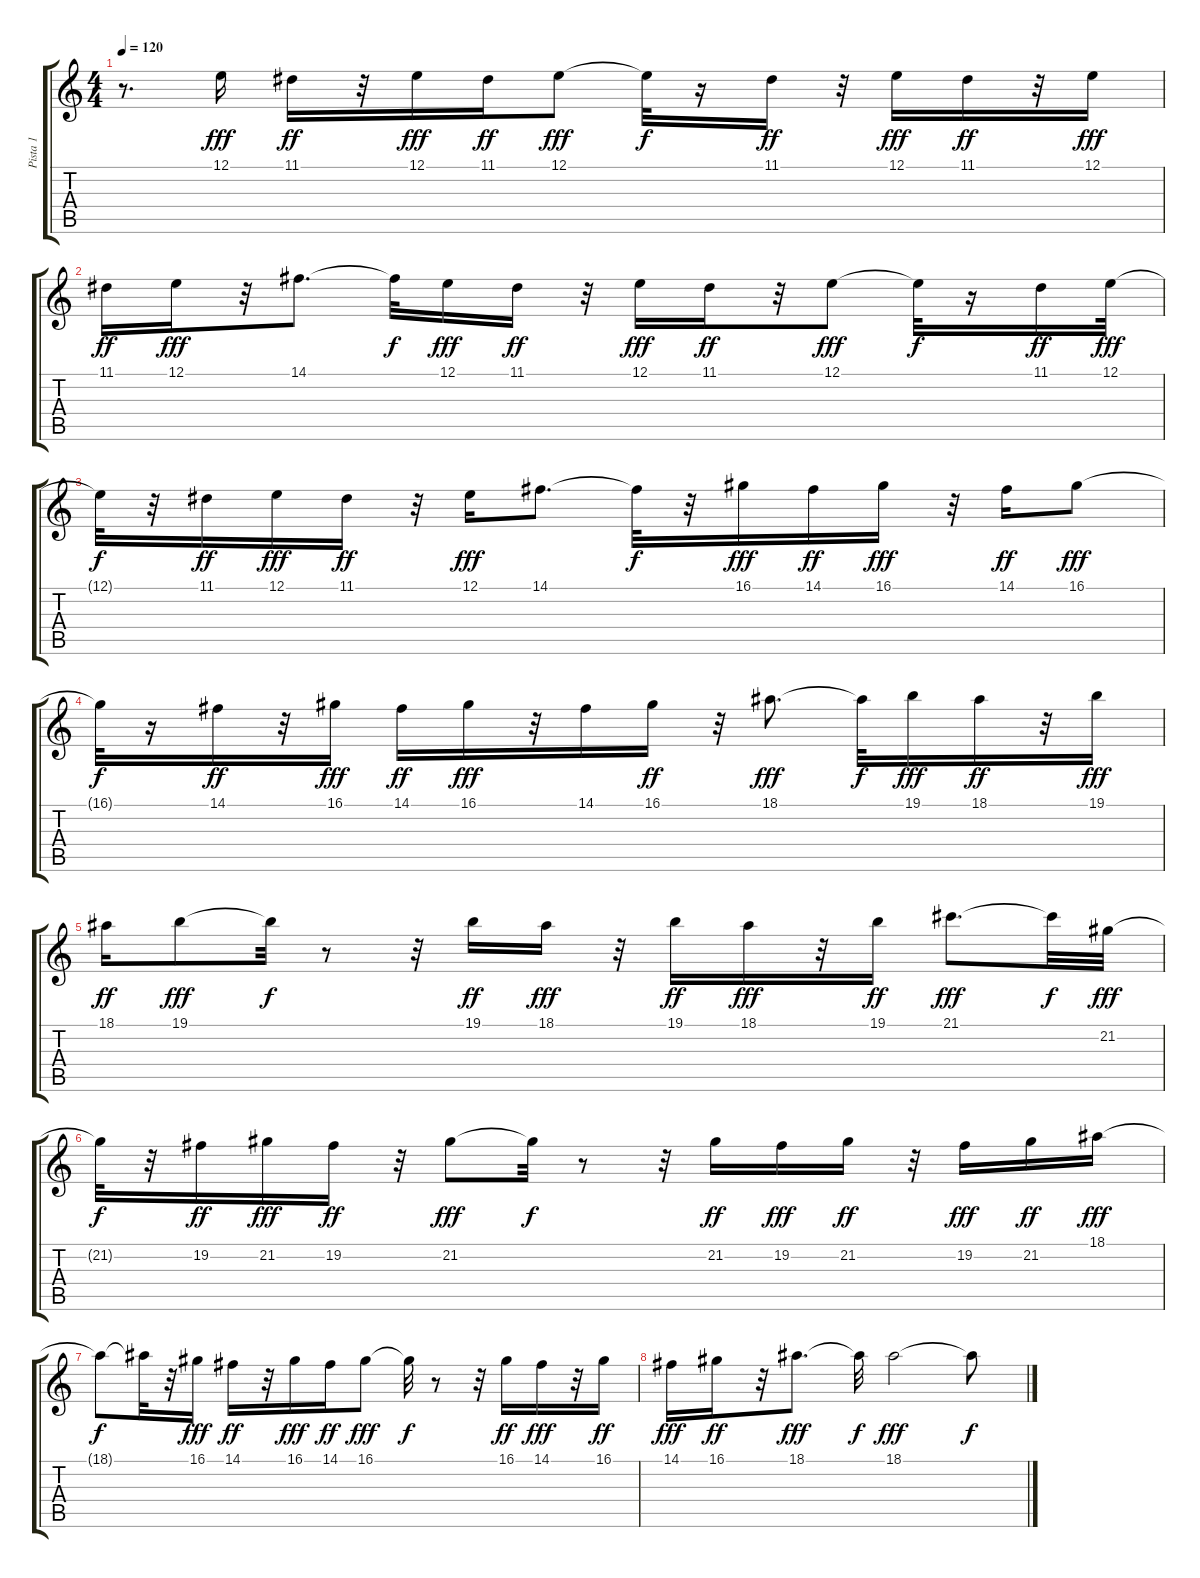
\track ("Pista 1" "Pista 1") {instrument panflute}
\staff {score tabs}
\tuning (E4 B3 G3 D3 A2 E2) {hide}
\ts (4 4)
\tempo 120
\clef g2
\ks c
r.8{d dy f} 12.1.16{dy fff} 11.1.16{dy ff} r.32 12.1.16{dy fff} 11.1.16{dy ff} 12.1.8{dy fff} 12.1{t}.32{dy f} r.16 11.1.16{dy ff} r.32 12.1.16{dy fff} 11.1.16{dy ff} r.32 12.1.16{dy fff} |
11.1.16{dy ff} 12.1.16{dy fff} r.32 14.1.8{d} 14.1{t}.32{dy f} 12.1.16{dy fff} 11.1.16{dy ff} r.32 12.1.16{dy fff} 11.1.16{dy ff} r.32 12.1.8{dy fff} 12.1{t}.32{dy f} r.16 11.1.16{dy ff} 12.1.32{dy fff} |
12.1{t}.32{dy f} r.32 11.1.16{dy ff} 12.1.16{dy fff} 11.1.16{dy ff} r.32 12.1.16{dy fff} 14.1.8{d} 14.1{t}.32{dy f} r.32 16.1.16{dy fff} 14.1.16{dy ff} 16.1.16{dy fff} r.32 14.1.16{dy ff} 16.1.8{dy fff} |
16.1{t}.32{dy f} r.16 14.1.16{dy ff} r.32 16.1.16{dy fff} 14.1.16{dy ff} 16.1.16{dy fff} r.32 14.1.16 16.1.16{dy ff} r.32 18.1.8{d dy fff} 18.1{t}.32{dy f} 19.1.16{dy fff} 18.1.16{dy ff} r.32 19.1.16{dy fff} |
18.1.16{dy ff} 19.1.8{dy fff} 19.1{t}.32{dy f} r.8 r.32 19.1.16{dy ff} 18.1.16{dy fff} r.32 19.1.16{dy ff} 18.1.16{dy fff} r.32 19.1.16{dy ff} 21.1.8{d dy fff} 21.1{t}.32{dy f} 21.2.32{dy fff} |
21.2{t}.32{dy f} r.32 19.2.16{dy ff} 21.2.16{dy fff} 19.2.16{dy ff} r.32 21.2.8{dy fff} 21.2{t}.32{dy f} r.8 r.32 21.2.16{dy ff} 19.2.16{dy fff} 21.2.16{dy ff} r.32 19.2.16{dy fff} 21.2.16{dy ff} 18.1.16{dy fff} |
18.1{t}.8{dy f} 18.1{t}.32 r.32 16.1.16{dy fff} 14.1.16{dy ff} r.32 16.1.16{dy fff} 14.1.16{dy ff} 16.1.8{dy fff} 16.1{t}.32{dy f} r.8 r.32 16.1.16{dy ff} 14.1.16{dy fff} r.32 16.1.16{dy ff} |
14.1.16{dy fff} 16.1.16{dy ff} r.32 18.1.8{d dy fff} 18.1{t}.32{dy f} 18.1.2{dy fff} 18.1{t}.8{dy f}
